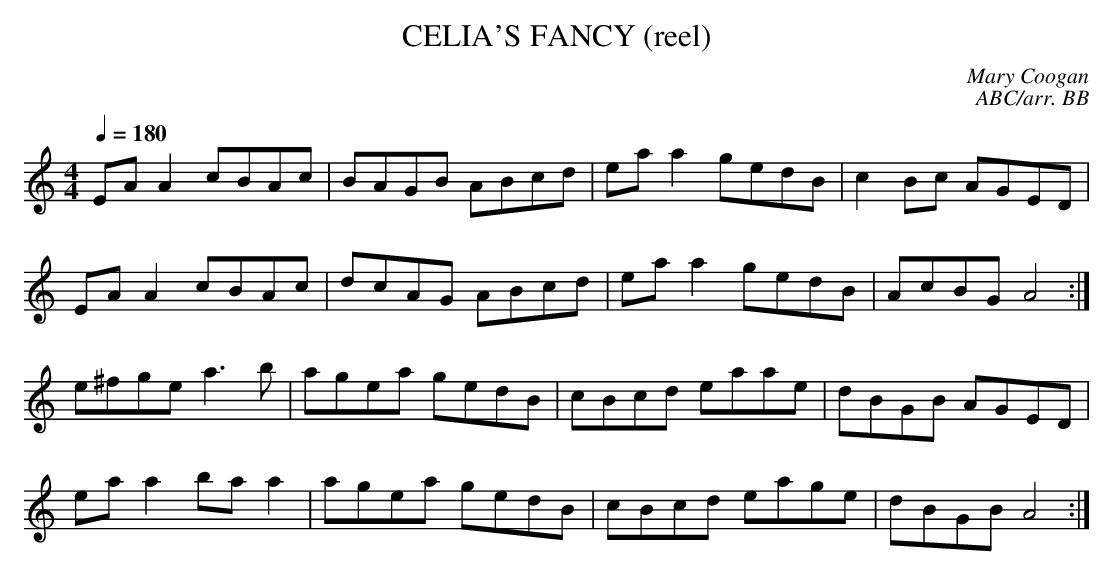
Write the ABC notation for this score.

X:1
T:CELIA'S FANCY (reel)
C:Mary Coogan
C:ABC/arr. BB
Q:1/4=180
L:1/8
M:4/4
K:Am
EA A2 cBAc|BAGB ABcd|ea a2 gedB|c2 Bc AGED|
EA A2 cBAc|dcAG ABcd|ea a2 gedB|AcBG A4 :|
e^fge a3b|agea gedB|cBcd eaae|dBGB AGED|
ea a2 ba a2|agea gedB|cBcd eage|dBGB A4 :|
